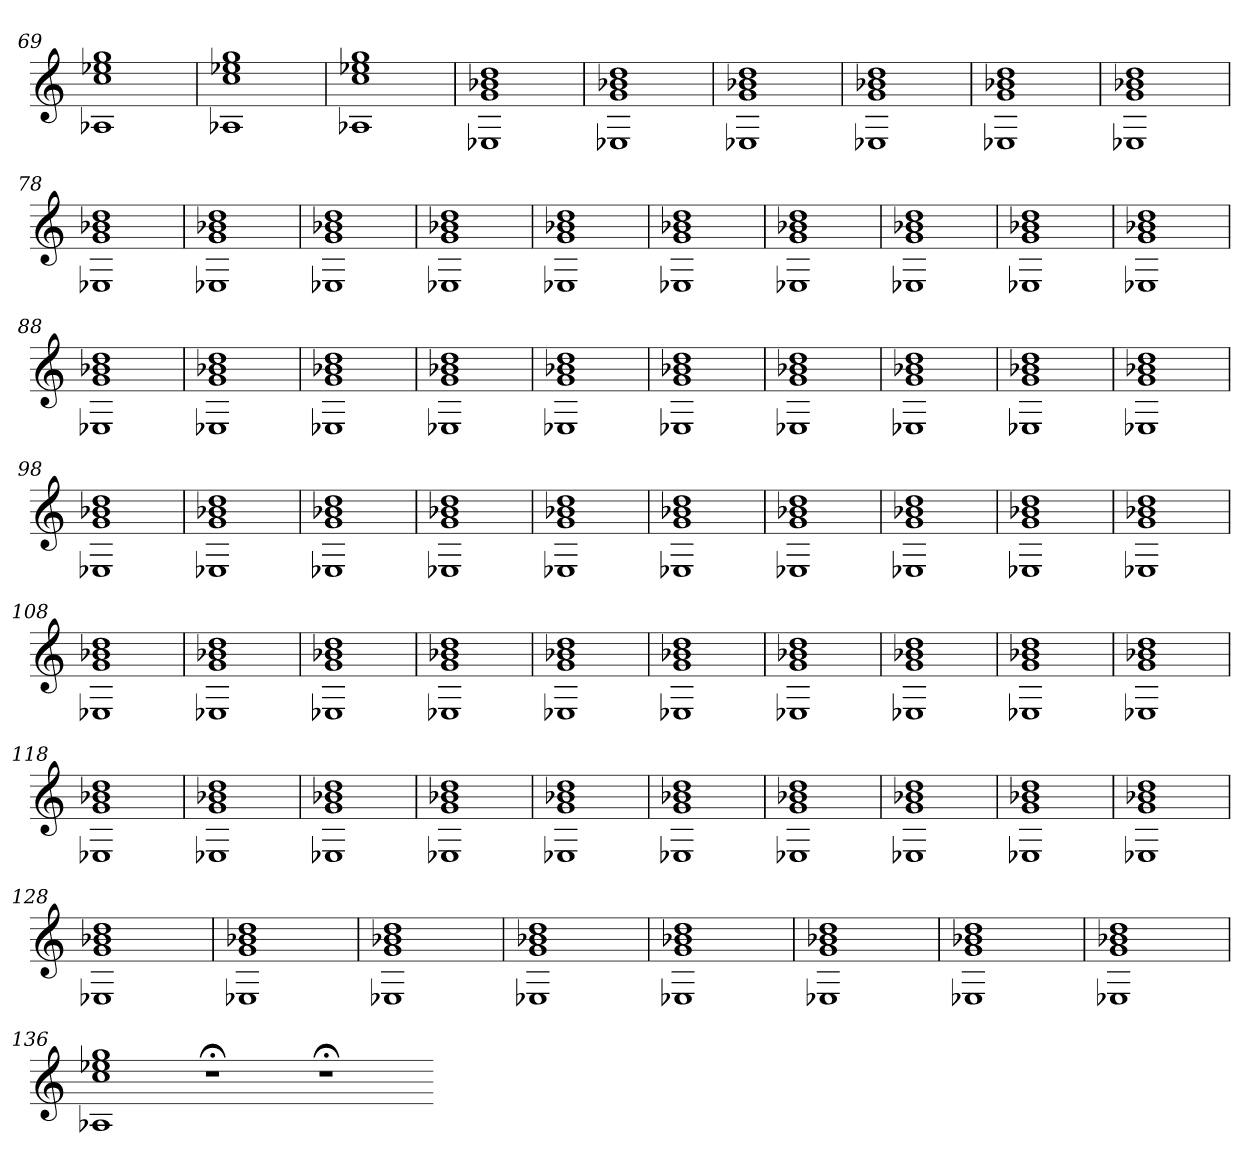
**kern
*part1
*staff1
=69
1A-X 1cc 1ee-X 1gg
=70
1A-X 1cc 1ee-X 1gg
=71
1A-X 1cc 1ee-X 1gg
=72
1E-X 1g 1b-X 1dd
=73
1E-X 1g 1b-X 1dd
=74
1E-X 1g 1b-X 1dd
=75
1E-X 1g 1b-X 1dd
=76
1E-X 1g 1b-X 1dd
=77
1E-X 1g 1b-X 1dd
=78
1E-X 1g 1b-X 1dd
=79
1E-X 1g 1b-X 1dd
=80
1E-X 1g 1b-X 1dd
=81
1E-X 1g 1b-X 1dd
=82
1E-X 1g 1b-X 1dd
=83
1E-X 1g 1b-X 1dd
=84
1E-X 1g 1b-X 1dd
=85
1E-X 1g 1b-X 1dd
=86
1E-X 1g 1b-X 1dd
=87
1E-X 1g 1b-X 1dd
=88
1E-X 1g 1b-X 1dd
=89
1E-X 1g 1b-X 1dd
=90
1E-X 1g 1b-X 1dd
=91
1E-X 1g 1b-X 1dd
=92
1E-X 1g 1b-X 1dd
=93
1E-X 1g 1b-X 1dd
=94
1E-X 1g 1b-X 1dd
=95
1E-X 1g 1b-X 1dd
=96
1E-X 1g 1b-X 1dd
=97
1E-X 1g 1b-X 1dd
=98
1E-X 1g 1b-X 1dd
=99
1E-X 1g 1b-X 1dd
=100
1E-X 1g 1b-X 1dd
=101
1E-X 1g 1b-X 1dd
=102
1E-X 1g 1b-X 1dd
=103
1E-X 1g 1b-X 1dd
=104
1E-X 1g 1b-X 1dd
=105
1E-X 1g 1b-X 1dd
=106
1E-X 1g 1b-X 1dd
=107
1E-X 1g 1b-X 1dd
=108
1E-X 1g 1b-X 1dd
=109
1E-X 1g 1b-X 1dd
=110
1E-X 1g 1b-X 1dd
=111
1E-X 1g 1b-X 1dd
=112
1E-X 1g 1b-X 1dd
=113
1E-X 1g 1b-X 1dd
=114
1E-X 1g 1b-X 1dd
=115
1E-X 1g 1b-X 1dd
=116
1E-X 1g 1b-X 1dd
=117
1E-X 1g 1b-X 1dd
=118
1E-X 1g 1b-X 1dd
=119
1E-X 1g 1b-X 1dd
=120
1E-X 1g 1b-X 1dd
=121
1E-X 1g 1b-X 1dd
=122
1E-X 1g 1b-X 1dd
=123
1E-X 1g 1b-X 1dd
=124
1E-X 1g 1b-X 1dd
=125
1E-X 1g 1b-X 1dd
=126
1E-X 1g 1b-X 1dd
=127
1E-X 1g 1b-X 1dd
=128
1E-X 1g 1b-X 1dd
=129
1E-X 1g 1b-X 1dd
=130
1E-X 1g 1b-X 1dd
=131
1E-X 1g 1b-X 1dd
=132
1E-X 1g 1b-X 1dd
=133
1E-X 1g 1b-X 1dd
=134
1E-X 1g 1b-X 1dd
=135
1E-X 1g 1b-X 1dd
=136
1A-X 1cc 1ee-X 1gg
1r;<
1r;<
=-
*-
